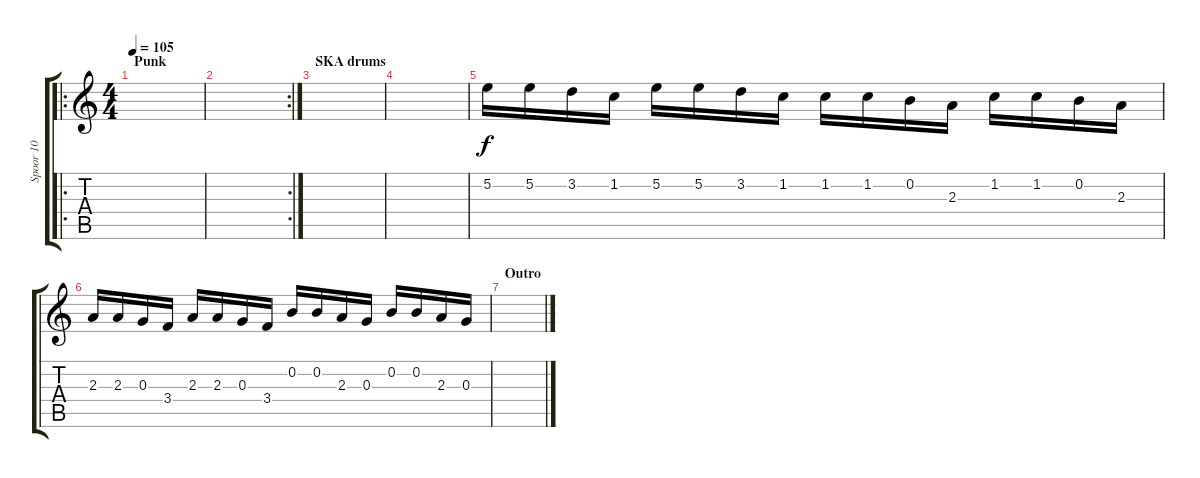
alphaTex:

\track ("Spoor 10" "Spoor 10") {instrument distortionguitar}
\staff {score tabs}
\tuning (E4 B3 G3 D3 A2 E2) {hide}
\ro
\ts (4 4)
\section ("" "Punk")
\tempo 105
\clef g2
\ks c
|
\rc 2
|
\section ("" "SKA drums")
|
|
5.2.16 5.2.16 3.2.16 1.2.16 5.2.16 5.2.16 3.2.16 1.2.16 1.2.16 1.2.16 0.2.16 2.3.16 1.2.16 1.2.16 0.2.16 2.3.16 |
2.3.16 2.3.16 0.3.16 3.4.16 2.3.16 2.3.16 0.3.16 3.4.16 0.2.16 0.2.16 2.3.16 0.3.16 0.2.16 0.2.16 2.3.16 0.3.16 |
\section ("" "Outro")
